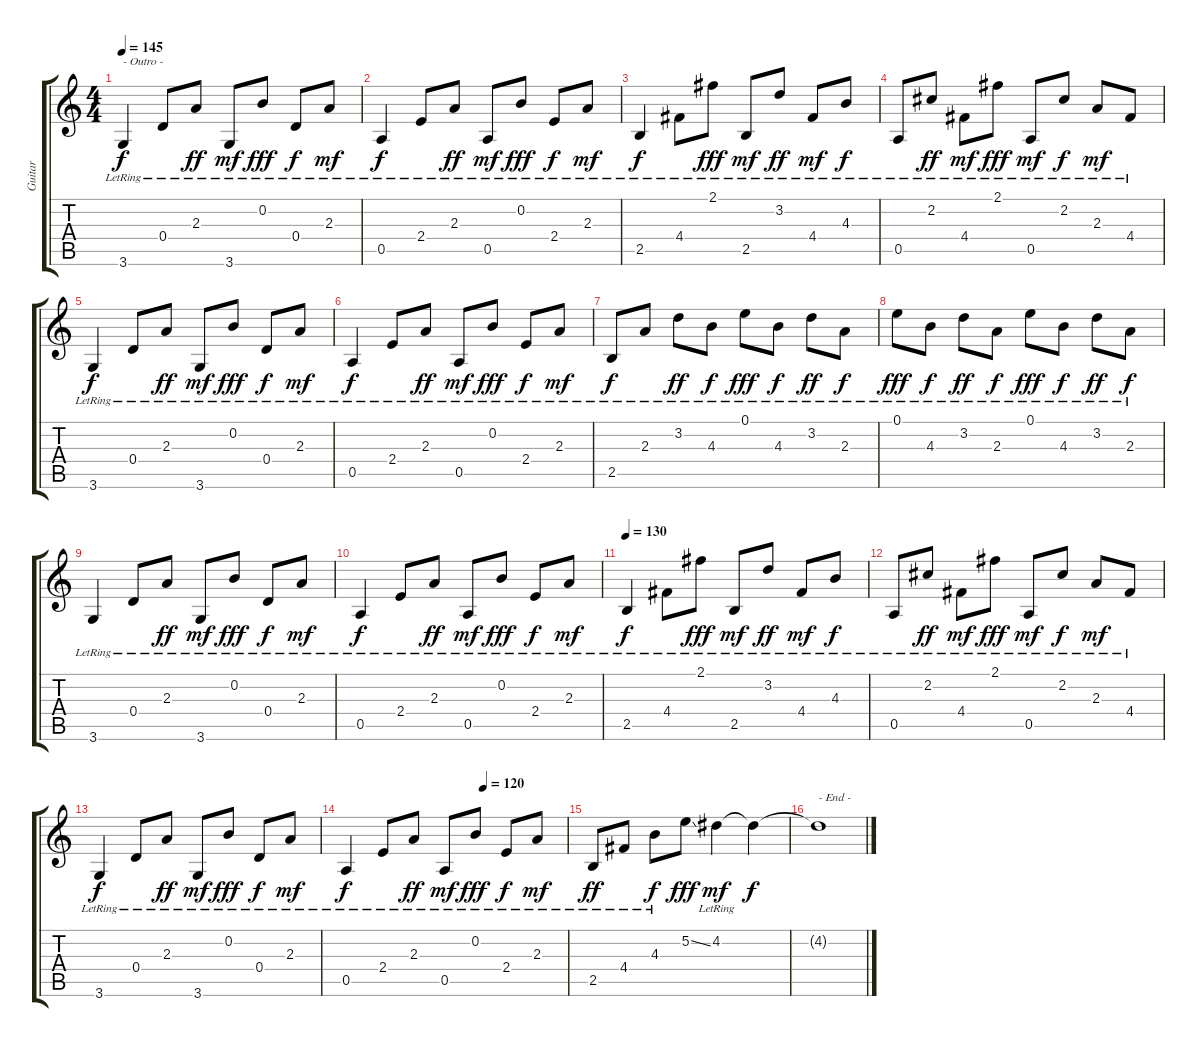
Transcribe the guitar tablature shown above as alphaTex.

\track ("Guitar" "Guitar") {instrument acousticguitarsteel}
\staff {score tabs}
\tuning (E4 B3 G3 D3 A2 E2) {hide}
\ts (4 4)
\tempo 145
\clef g2
\ks c
3.6{lr}.4{txt "- Outro -" dy f} 0.4{lr}.8 2.3{lr}.8{dy ff} 3.6{lr}.8{dy mf} 0.2{lr}.8{dy fff} 0.4{lr}.8{dy f} 2.3{lr}.8{dy mf} |
0.5{lr}.4{dy f} 2.4{lr}.8 2.3{lr}.8{dy ff} 0.5{lr}.8{dy mf} 0.2{lr}.8{dy fff} 2.4{lr}.8{dy f} 2.3{lr}.8{dy mf} |
2.5{lr}.4{dy f} 4.4{lr}.8 2.1{lr}.8{dy fff} 2.5{lr}.8{dy mf} 3.2{lr}.8{dy ff} 4.4{lr}.8{dy mf} 4.3{lr}.8{dy f} |
0.5{lr}.8 2.2{lr}.8{dy ff} 4.4{lr}.8{dy mf} 2.1{lr}.8{dy fff} 0.5{lr}.8{dy mf} 2.2{lr}.8{dy f} 2.3{lr}.8{dy mf} 4.4{lr}.8 |
3.6{lr}.4{dy f} 0.4{lr}.8 2.3{lr}.8{dy ff} 3.6{lr}.8{dy mf} 0.2{lr}.8{dy fff} 0.4{lr}.8{dy f} 2.3{lr}.8{dy mf} |
0.5{lr}.4{dy f} 2.4{lr}.8 2.3{lr}.8{dy ff} 0.5{lr}.8{dy mf} 0.2{lr}.8{dy fff} 2.4{lr}.8{dy f} 2.3{lr}.8{dy mf} |
2.5{lr}.8{dy f} 2.3{lr}.8 3.2{lr}.8{dy ff} 4.3{lr}.8{dy f} 0.1{lr}.8{dy fff} 4.3{lr}.8{dy f} 3.2{lr}.8{dy ff} 2.3{lr}.8{dy f} |
0.1{lr}.8{dy fff} 4.3{lr}.8{dy f} 3.2{lr}.8{dy ff} 2.3{lr}.8{dy f} 0.1{lr}.8{dy fff} 4.3{lr}.8{dy f} 3.2{lr}.8{dy ff} 2.3{lr}.8{dy f} |
3.6{lr}.4 0.4{lr}.8 2.3{lr}.8{dy ff} 3.6{lr}.8{dy mf} 0.2{lr}.8{dy fff} 0.4{lr}.8{dy f} 2.3{lr}.8{dy mf} |
0.5{lr}.4{dy f} 2.4{lr}.8 2.3{lr}.8{dy ff} 0.5{lr}.8{dy mf} 0.2{lr}.8{dy fff} 2.4{lr}.8{dy f} 2.3{lr}.8{dy mf} |
\tempo 130
2.5{lr}.4{dy f} 4.4{lr}.8 2.1{lr}.8{dy fff} 2.5{lr}.8{dy mf} 3.2{lr}.8{dy ff} 4.4{lr}.8{dy mf} 4.3{lr}.8{dy f} |
0.5{lr}.8 2.2{lr}.8{dy ff} 4.4{lr}.8{dy mf} 2.1{lr}.8{dy fff} 0.5{lr}.8{dy mf} 2.2{lr}.8{dy f} 2.3{lr}.8{dy mf} 4.4{lr}.8 |
3.6{lr}.4{dy f} 0.4{lr}.8 2.3{lr}.8{dy ff} 3.6{lr}.8{dy mf} 0.2{lr}.8{dy fff} 0.4{lr}.8{dy f} 2.3{lr}.8{dy mf} |
\tempo (120 0.625)
0.5{lr}.4{dy f} 2.4{lr}.8 2.3{lr}.8{dy ff} 0.5{lr}.8{dy mf} 0.2{lr}.8{dy fff} 2.4{lr}.8{dy f} 2.3{lr}.8{dy mf} |
2.5{lr}.8{dy ff} 4.4{lr}.8 4.3{lr}.8{dy f} 5.2{ss}.8{dy fff} 4.2{lr}.4{dy mf} 4.2{t}.4{dy f} |
4.2{t}.1{txt "- End -"}
